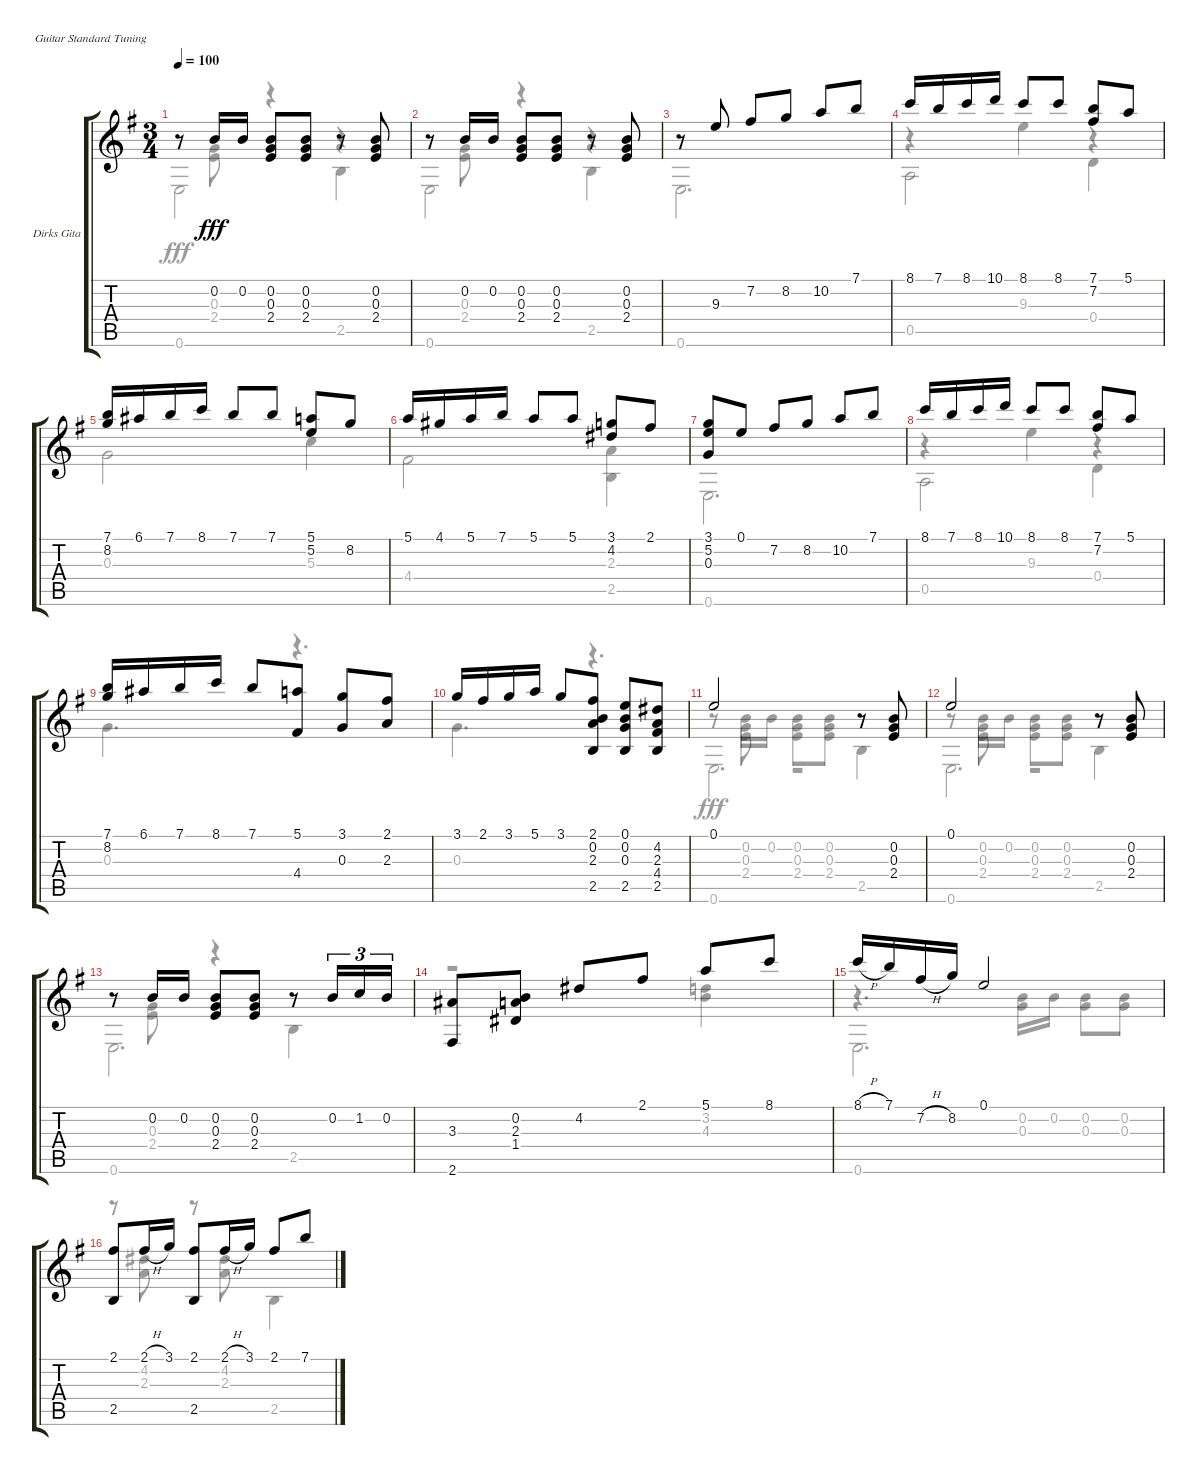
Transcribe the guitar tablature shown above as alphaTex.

\bracketExtendMode groupsimilarinstruments
\firstSystemTrackNameOrientation horizontal
\otherSystemsTrackNameOrientation horizontal
\track ("Dirks Gitarre" "Dirks Gita") {instrument acousticguitarnylon}
\staff {score tabs}
\tuning (E4 B3 G3 D3 A2 E2)
\voice
\ts (3 4)
\tempo 100
\clef g2
\ks g
r.8{dy fff instrument acousticguitarnylon} 0.2.16 0.2.16 (0.2 0.3 2.4).8 (0.2 0.3 2.4).8 r.8 (0.2 0.3 2.4).8 |
r.8 0.2.16 0.2.16 (0.2 0.3 2.4).8 (0.2 0.3 2.4).8 r.8 (0.2 0.3 2.4).8 |
r.8 9.3.8 7.2.8 8.2.8 10.2.8 7.1.8 |
8.1.16 7.1.16 8.1.16 10.1.16 8.1.8 8.1.8 (7.1 7.2).8 5.1.8 |
(7.1 8.2).16 6.1.16 7.1.16 8.1.16 7.1.8 7.1.8 (5.1 5.2).8 8.2.8 |
5.1.16 4.1.16 5.1.16 7.1.16 5.1.8 5.1.8 (3.1 4.2).8 2.1.8 |
(3.1 5.2 0.3).8 0.1.8 7.2.8 8.2.8 10.2.8 7.1.8 |
8.1.16 7.1.16 8.1.16 10.1.16 8.1.8 8.1.8 (7.1 7.2).8 5.1.8 |
(7.1 8.2).16 6.1.16 7.1.16 8.1.16 7.1.8 (5.1 4.4).8 (3.1 0.3).8 (2.1 2.3).8 |
3.1.16 2.1.16 3.1.16 5.1.16 3.1.8 (2.1 0.2 2.3 2.5).8 (0.1 0.2 0.3 2.5).8 (4.2 2.3 4.4 2.5).8 |
0.1.2 r.8 (0.2 0.3 2.4).8 |
0.1.2 r.8 (0.2 0.3 2.4).8 |
r.8 0.2.16 0.2.16 (0.2 0.3 2.4).8 (0.2 0.3 2.4).8 r.8 0.2.16{tu (3 2)} 1.2.16{tu (3 2)} 0.2.16{tu (3 2)} |
(3.3 2.6).8 (0.2 2.3 1.4).8 4.2.8 2.1.8 5.1.8 8.1.8 |
8.1{h}.16 7.1.16 7.2{h}.16 8.2.16 0.1.2 |
(2.1 2.5).8 2.1{h}.16 3.1.16 (2.1 2.5).8 2.1{h}.16 3.1.16 2.1.8 7.1.8
\voice
\clef g2
\ottava regular
\simile none
\ks g
r.8{dy fff} (0.3 2.4).8 r.4 2.5.4 |
r.8 (0.3 2.4).8 r.4 2.5.4 |
0.6.2{d} |
r.4 9.3.4 0.4.4 |
0.3.2 5.3.4 |
4.4.2 (2.3 2.5).4 |
0.6.2{d} |
r.4 9.3.4 0.4.4 |
0.3.4{d} r.4{d} |
0.3.4{d} r.4{d} |
r.8 0.2.16 0.2.16 (0.2 0.3 2.4).8 (0.2 0.3 2.4).8 2.5.4 |
r.8 0.2.16 0.2.16 (0.2 0.3 2.4).8 (0.2 0.3 2.4).8 2.5.4 |
r.8 (0.3 2.4).8 r.4 2.5.4 |
r.2 (3.2 4.3).4 |
r.4{d} (0.2 0.3).16 0.2.16 (0.2 0.3).8 (0.2 0.3).8 |
r.8 (4.2 2.3).8 r.8 (4.2 2.3).8 2.5.4
\voice
\clef g2
\ottava regular
\simile none
\ks g
0.6.2{dy fff} r.4 |
0.6.2 r.4 |
|
0.5.2 r.4 |
|
|
|
0.5.2 r.4 |
|
|
r.8 (0.3 2.4).8 r.2 |
r.8 (0.3 2.4).8 r.2 |
0.6.2{d} |
|
0.6.2{d} |
\voice
\clef g2
\ottava regular
\simile none
\ks g
|
|
|
|
|
|
|
|
|
|
0.6.2{d} |
0.6.2{d} |
|
|
|
